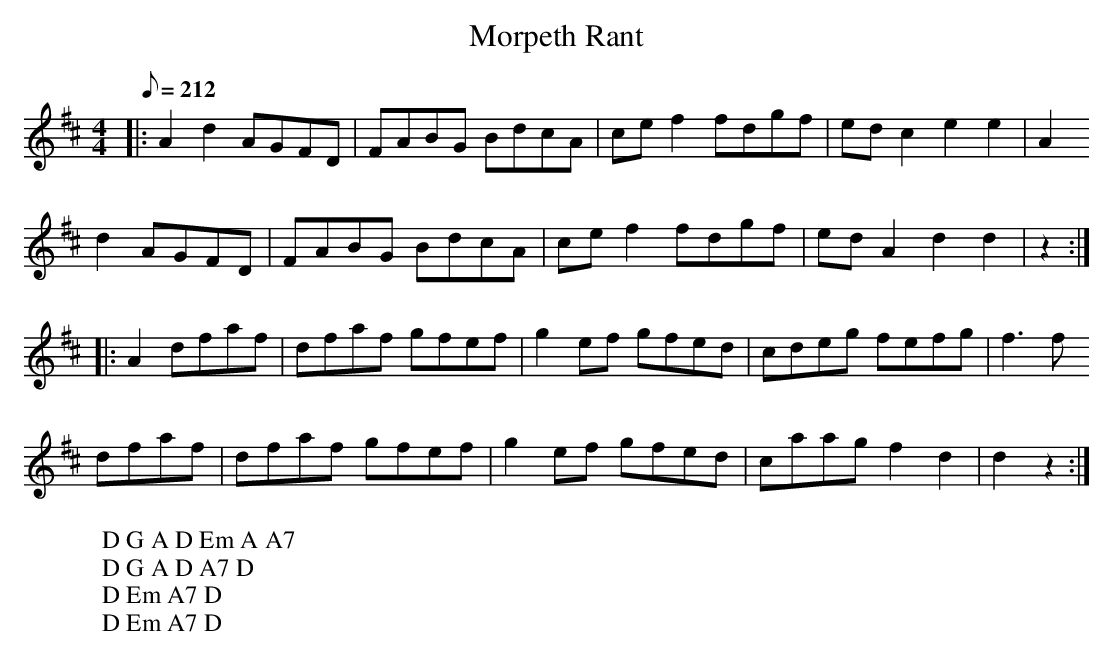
X:1
T:Morpeth Rant
M:4/4
L:1/8
Q:212
K:D
|:A2d2 AGFD|FABG BdcA|cef2 fdgf|edc2 e2e2|A2
W:D G A D Em A A7
d2 AGFD|FABG BdcA|cef2 fdgf|edA2 d2d2|z2:|
W:D G A D A7 D
|:A2 dfaf|dfaf gfef|g2ef gfed|cdeg fefg|f3f
W:D Em A7 D
dfaf|dfaf gfef|g2ef gfed|caag f2d2|d2z2 :|
W:D Em A7 D
